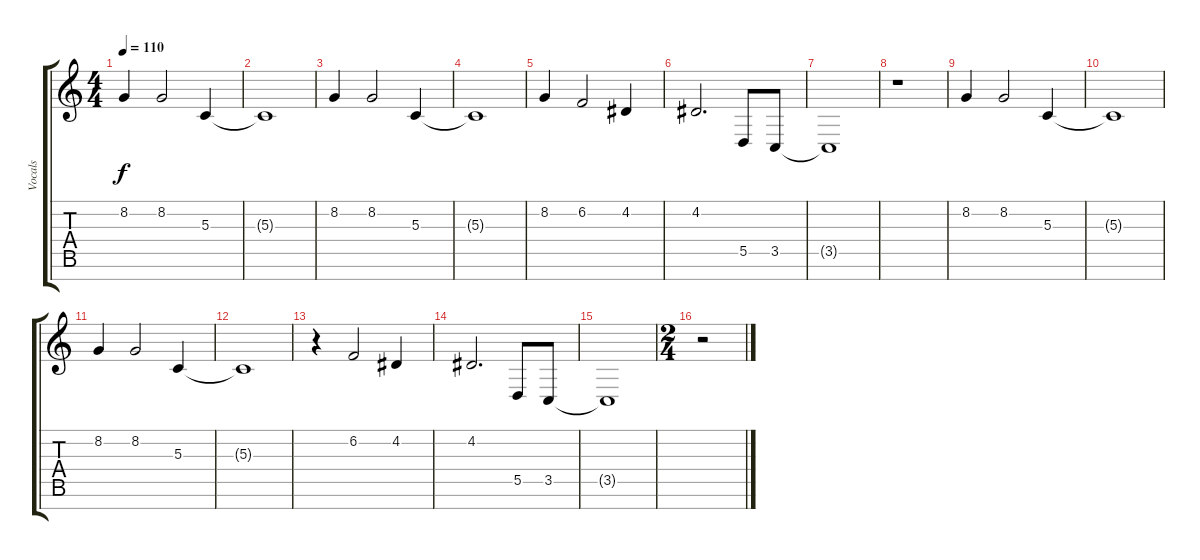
\track ("Vocals" "Vocals") {instrument trombone}
\staff {score tabs}
\tuning (E4 B3 G3 D3 A2 E2 B1) {hide}
\ts (4 4)
\tempo 110
\clef g2
\ks c
8.2.4{dy f} 8.2.2 5.3.4 |
5.3{t}.1 |
8.2.4 8.2.2 5.3.4 |
5.3{t}.1 |
8.2.4 6.2.2 4.2.4 |
4.2.2{d} 5.5.8 3.5.8 |
3.5{t}.1 |
r.1 |
8.2.4 8.2.2 5.3.4 |
5.3{t}.1 |
8.2.4 8.2.2 5.3.4 |
5.3{t}.1 |
r.4 6.2.2 4.2.4 |
4.2.2{d} 5.5.8 3.5.8 |
3.5{t}.1 |
\ts (2 4)
r.2
